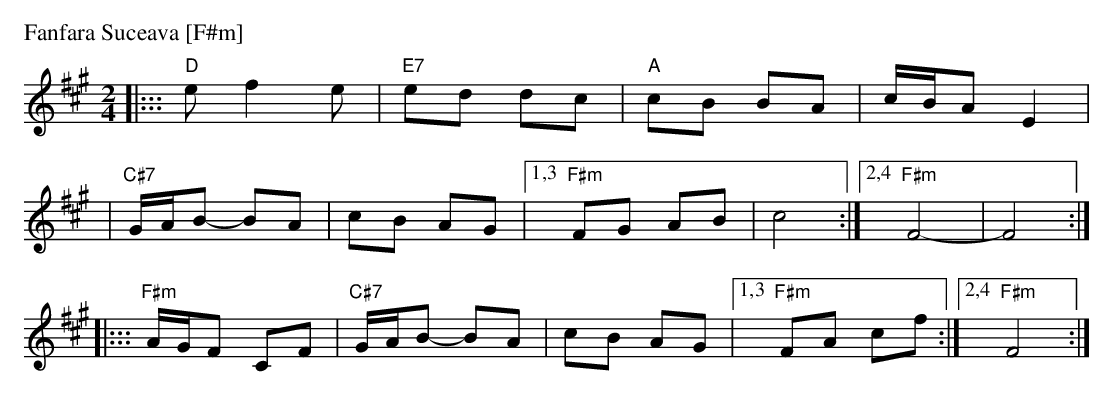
X:1
P: Fanfara Suceava [F#m]
M: 2/4
L: 1/8
K: F#m
|::: "D"e f2 e | "E7"ed dc \
| "A"cB BA | c/B/A E2 |
| "C#7"G/A/B- BA | cB AG \
|1,3 "F#m"FG AB | c4 \
:|2,4 "F#m"F4- | F4 :|
|::: "F#m"A/G/F CF | "C#7"G/A/B- BA \
| cB AG |1,3 "F#m"FA cf :|2,4 "F#m"F4 :|
